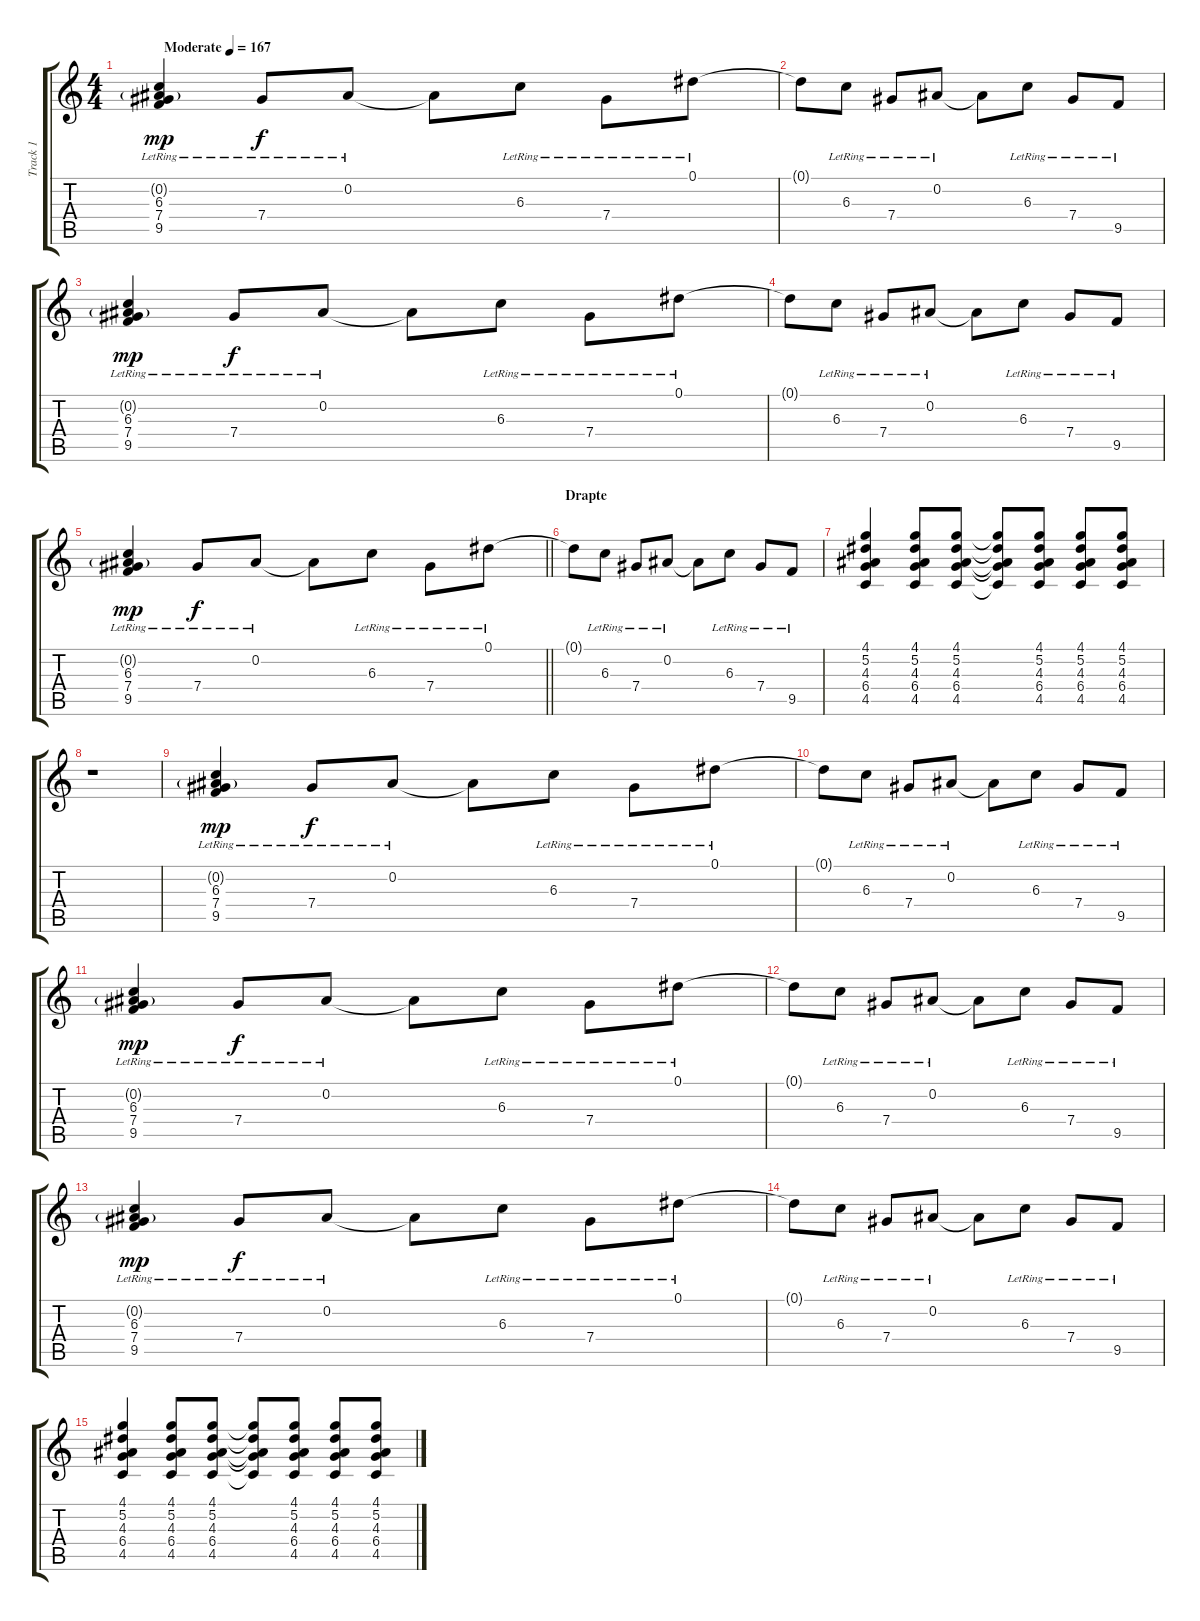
\track ("Track 1" "Track 1") {instrument acousticguitarsteel}
\staff {score tabs}
\tuning (Eb4 Bb3 Gb3 Db3 Ab2 Eb2) {hide}
\ts (4 4)
\tempo (167 "Moderate")
\clef g2
\ks c
(0.2{g lr} 6.3{lr} 7.4{lr} 9.5{lr}).4{dy mp instrument acousticguitarsteel} 7.4{lr}.8{dy f} 0.2{lr}.8 0.2{t}.8 6.3{lr}.8 7.4{lr}.8 0.1{lr}.8 |
0.1{t}.8 6.3{lr}.8 7.4{lr}.8 0.2{lr}.8 0.2{t}.8 6.3{lr}.8 7.4{lr}.8 9.5{lr}.8 |
(0.2{g lr} 6.3{lr} 7.4{lr} 9.5{lr}).4{dy mp} 7.4{lr}.8{dy f} 0.2{lr}.8 0.2{t}.8 6.3{lr}.8 7.4{lr}.8 0.1{lr}.8 |
0.1{t}.8 6.3{lr}.8 7.4{lr}.8 0.2{lr}.8 0.2{t}.8 6.3{lr}.8 7.4{lr}.8 9.5{lr}.8 |
\barLineRight lightlight
(0.2{g lr} 6.3{lr} 7.4{lr} 9.5{lr}).4{dy mp} 7.4{lr}.8{dy f} 0.2{lr}.8 0.2{t}.8 6.3{lr}.8 7.4{lr}.8 0.1{lr}.8 |
\section ("" "Drapte")
0.1{t}.8 6.3{lr}.8 7.4{lr}.8 0.2{lr}.8 0.2{t}.8 6.3{lr}.8 7.4{lr}.8 9.5{lr}.8 |
(4.1 5.2 4.3 6.4 4.5).4 (4.1 5.2 4.3 6.4 4.5).8 (4.1 5.2 4.3 6.4 4.5).8 (4.1{t} 5.2{t} 4.3{t} 6.4{t} 4.5{t}).8 (4.1 5.2 4.3 6.4 4.5).8 (4.1 5.2 4.3 6.4 4.5).8 (4.1 5.2 4.3 6.4 4.5).8 |
r.1 |
(0.2{g lr} 6.3{lr} 7.4{lr} 9.5{lr}).4{dy mp} 7.4{lr}.8{dy f} 0.2{lr}.8 0.2{t}.8 6.3{lr}.8 7.4{lr}.8 0.1{lr}.8 |
0.1{t}.8 6.3{lr}.8 7.4{lr}.8 0.2{lr}.8 0.2{t}.8 6.3{lr}.8 7.4{lr}.8 9.5{lr}.8 |
(0.2{g lr} 6.3{lr} 7.4{lr} 9.5{lr}).4{dy mp} 7.4{lr}.8{dy f} 0.2{lr}.8 0.2{t}.8 6.3{lr}.8 7.4{lr}.8 0.1{lr}.8 |
0.1{t}.8 6.3{lr}.8 7.4{lr}.8 0.2{lr}.8 0.2{t}.8 6.3{lr}.8 7.4{lr}.8 9.5{lr}.8 |
(0.2{g lr} 6.3{lr} 7.4{lr} 9.5{lr}).4{dy mp} 7.4{lr}.8{dy f} 0.2{lr}.8 0.2{t}.8 6.3{lr}.8 7.4{lr}.8 0.1{lr}.8 |
0.1{t}.8 6.3{lr}.8 7.4{lr}.8 0.2{lr}.8 0.2{t}.8 6.3{lr}.8 7.4{lr}.8 9.5{lr}.8 |
(4.1 5.2 4.3 6.4 4.5).4 (4.1 5.2 4.3 6.4 4.5).8 (4.1 5.2 4.3 6.4 4.5).8 (4.1{t} 5.2{t} 4.3{t} 6.4{t} 4.5{t}).8 (4.1 5.2 4.3 6.4 4.5).8 (4.1 5.2 4.3 6.4 4.5).8 (4.1 5.2 4.3 6.4 4.5).8
